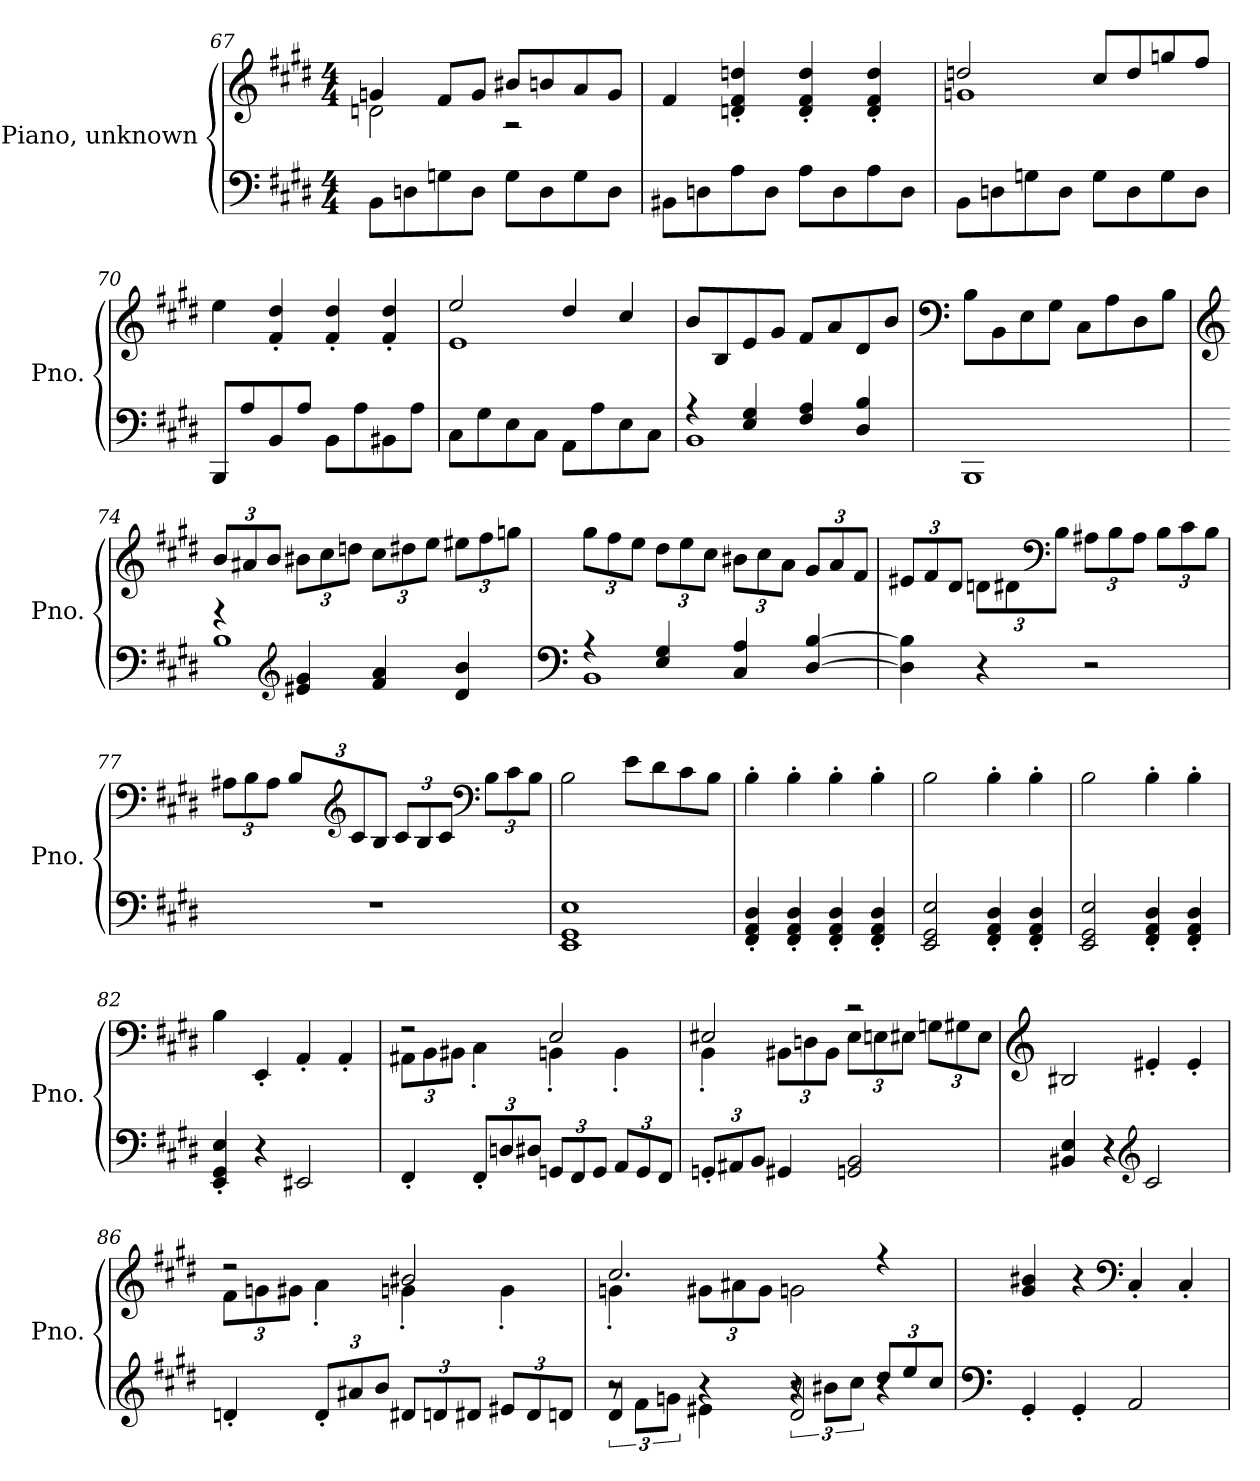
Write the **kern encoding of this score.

**kern	**kern
*part1	*part1
*staff2	*staff1
*I"Piano, unknown	*
*I'Pno.	*
*clefF4	*clefG2
*k[f#c#g#d#]	*k[f#c#g#d#]
*M4/4	*M4/4
=67	=67
*	*^
8BB\L	4gn/	2dn\
8Dn\	.	.
8Gn\	8f#/L	.
8D\J	8g/J	.
8G\L	8b#X/L	2r
8D\	8bn/	.
8G\	8a/	.
8D\J	8g/J	.
*	*v	*v
!!LO:LB:g=z
=68	=68
8BB#X\L	4f#/
8Dn\	.
8A\	4dn/' 4f#/' 4ddn/'
8D\J	.
8A\L	4d/' 4f#/' 4dd/'
8D\	.
8A\	4d/' 4f#/' 4dd/'
8D\J	.
=69	=69
*	*^
8BB\L	2ddn/	1gn
8Dn\	.	.
8Gn\	.	.
8D\J	.	.
8G\L	8cc#/L	.
8D\	8dd/	.
8G\	8ggn/	.
8D\J	8ff#/J	.
*	*v	*v
=70	=70
8BBB/L	4ee\
8A/	.
8BB/	4f#/' 4dd#/'
8A/J	.
8BB\L	4f#/' 4dd#/'
8A\	.
8BB#X\	4f#/' 4dd#/'
8A\J	.
=71	=71
*	*^
8C#\L	2ee/	1e
8G#\	.	.
8E\	.	.
8C#\J	.	.
8AA\L	4dd#/	.
8A\	.	.
8E\	4cc#/	.
8C#\J	.	.
*	*v	*v
!!LO:LB:g=z
=72	=72
*^	*
4r	1BB	8b/L
.	.	8B/
4E/ 4G#/	.	8e/
.	.	8g#/J
4F#/ 4A/	.	8f#/L
.	.	8a/
4D#/ 4B/	.	8d#/
.	.	8b/J
*v	*v	*
=73	=73
*	*clefF4
1BBB	8B\L
.	8BB\
.	8E\
.	8G#\J
.	8C#\L
.	8A\
.	8D#\
.	8B\J
=74	=74
*	*clefG2
*^	*
*	*	*Xbrackettup
4r	1B	12b/L
.	.	12a#X/
.	.	12b/J
*clefG2	*	*
4e#X/ 4g#/	.	12b#X\L
.	.	12cc#\
.	.	12ddn\J
4f#/ 4a/	.	12cc#\L
.	.	12dd#X\
.	.	12ee\J
4d#/ 4b/	.	12ee#X\L
.	.	12ff#\
.	.	12ggn\J
!!LO:LB:g=z
=75	=75	=75
*clefF4	*	*
4r	1BB	12gg#\L
.	.	12ff#\
.	.	12ee\J
4E/ 4G#/	.	12dd#\L
.	.	12ee\
.	.	12cc#\J
4C#/ 4A/	.	12b#X\L
.	.	12cc#\
.	.	12a\J
[4D#/ [4B/	.	12g#/L
.	.	12a/
.	.	12f#/J
*v	*v	*
=76	=76
4D#\] 4B\]	12e#X/L
.	12f#/
.	12d#/J
4r	12dn\L
.	12d#X\
*	*clefF4
.	12B\J
2r	12A#X\L
.	12B\
.	12A#\J
.	12B\L
.	12c#\
.	12B\J
!!LO:LB:g=z
=77	=77
1r	12A#X\L
.	12B\
.	12A#\J
.	12B/L
*	*clefG2
.	12c#/
.	12B/J
.	12c#/L
.	12B/
.	12c#/J
*	*clefF4
.	12B\L
.	12c#\
.	12B\J
=78	=78
1EE 1GG# 1E	2B\
.	8e\L
.	8d#\
.	8c#\
.	8B\J
=79	=79
4FF#/' 4AA/' 4D#/'	4B'\
4FF#/' 4AA/' 4D#/'	4B'\
4FF#/' 4AA/' 4D#/'	4B'\
4FF#/' 4AA/' 4D#/'	4B'\
=80	=80
2EE/ 2GG#/ 2E/	2B\
4FF#/' 4AA/' 4D#/'	4B'\
4FF#/' 4AA/' 4D#/'	4B'\
=81	=81
2EE/ 2GG#/ 2E/	2B\
4FF#/' 4AA/' 4D#/'	4B'\
4FF#/' 4AA/' 4D#/'	4B'\
!!LO:PB:g=z
=82	=82
4EE/' 4GG#/' 4E/'	4B\
4r	4EE'/
2EE#X/	4AA'/
.	4AA'/
=83	=83
*	*^
4FF#'/	2r	12AA#X\L
.	.	12BB\
.	.	12BB#X\J
*Xbrackettup	*	*
12FF#'/L	.	4C#'\
12Dn/	.	.
12D#X/J	.	.
12GGn/L	2E/	4BBn'\
12FF#/	.	.
12GG/J	.	.
12AA/L	.	4BB'\
12GG/	.	.
12FF#/J	.	.
=84	=84	=84
12GGn'/L	2E#X/	4BB'\
12AA#X/	.	.
12BB/J	.	.
4GG#X/	.	12BB#X\L
.	.	12Dn\
.	.	12BB#\J
2GGn/ 2BB/	2r	12E#\L
.	.	12En\
.	.	12E#X\J
.	.	12Gn\L
.	.	12G#X\
.	.	12E#\J
*	*v	*v
!!LO:LB:g=z
=85	=85
*	*clefG2
4BB#X/ 4E/	2B#X/
4r	.
*clefG2	*
2c#/	4e#X'/
.	4e#'/
=86	=86
*	*^
4dn'/	2r	12f#\L
.	.	12gn\
.	.	12g#X\J
12d'/L	.	4a'\
12a#X/	.	.
12b/J	.	.
12d#X/L	2b#X/	4gn'\
12dn/	.	.
12d#X/J	.	.
12e#X/L	.	4g'\
12d#/	.	.
12dn/J	.	.
=87	=87	=87
*^	*	*
*	*brackettup	*	*
*	*^	*	*
4d#/	12r	2r	2.cc#/	4gn'\
.	12f#\L	.	.	.
.	12gn\J	.	.	.
4r	4e#X\	.	.	12g#X\L
.	.	.	.	12a#X\
.	.	.	.	12g#\J
4r	12r	2d#/	.	2gn\
.	12b#X\L	.	.	.
.	12cc#\J	.	.	.
*Xbrackettup	*	*	*	*
12dd#/L	4r	.	4r	.
12ee/	.	.	.	.
12cc#/J	.	.	.	.
*v	*v	*v	*	*
*	*v	*v
!!LO:LB:g=z
=88	=88
*clefF4	*
4GG#'/	4g#/ 4b#X/
4GG#'/	4r
*	*clefF4
2AA/	4C#'/
.	4C#'/
=	=
*-	*-
